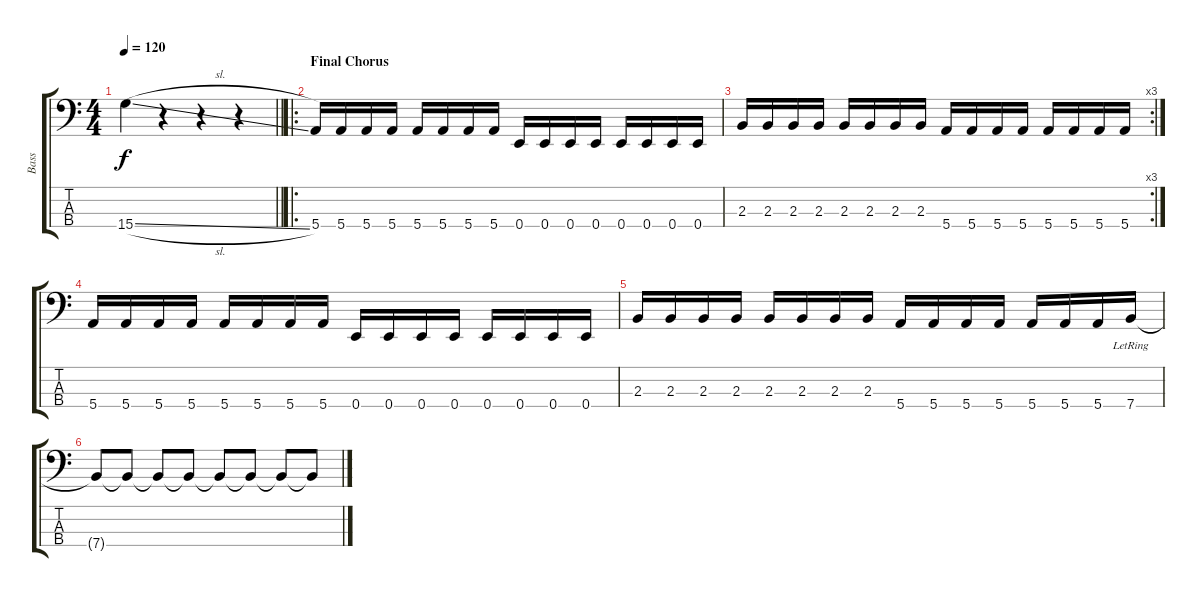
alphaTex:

\track ("Bass" "Bass") {instrument electricbasspick}
\staff {score tabs}
\tuning (G2 D2 A1 E1) {hide}
\ts (4 4)
\tempo 120
\clef f4
\barLineRight lightlight
\ks c
15.4{sl}.4{dy f} r.4 r.4 r.4 |
\ro
\section ("" "Final Chorus")
5.4.16 5.4.16 5.4.16 5.4.16 5.4.16 5.4.16 5.4.16 5.4.16 0.4.16 0.4.16 0.4.16 0.4.16 0.4.16 0.4.16 0.4.16 0.4.16 |
\rc 3
2.3.16 2.3.16 2.3.16 2.3.16 2.3.16 2.3.16 2.3.16 2.3.16 5.4.16 5.4.16 5.4.16 5.4.16 5.4.16 5.4.16 5.4.16 5.4.16 |
5.4.16 5.4.16 5.4.16 5.4.16 5.4.16 5.4.16 5.4.16 5.4.16 0.4.16 0.4.16 0.4.16 0.4.16 0.4.16 0.4.16 0.4.16 0.4.16 |
2.3.16 2.3.16 2.3.16 2.3.16 2.3.16 2.3.16 2.3.16 2.3.16 5.4.16 5.4.16 5.4.16 5.4.16 5.4.16 5.4.16 5.4.16 7.4{lr}.16 |
7.4{t}.8 7.4{t}.8 7.4{t}.8 7.4{t}.8 7.4{t}.8 7.4{t}.8 7.4{t}.8 7.4{t}.8
